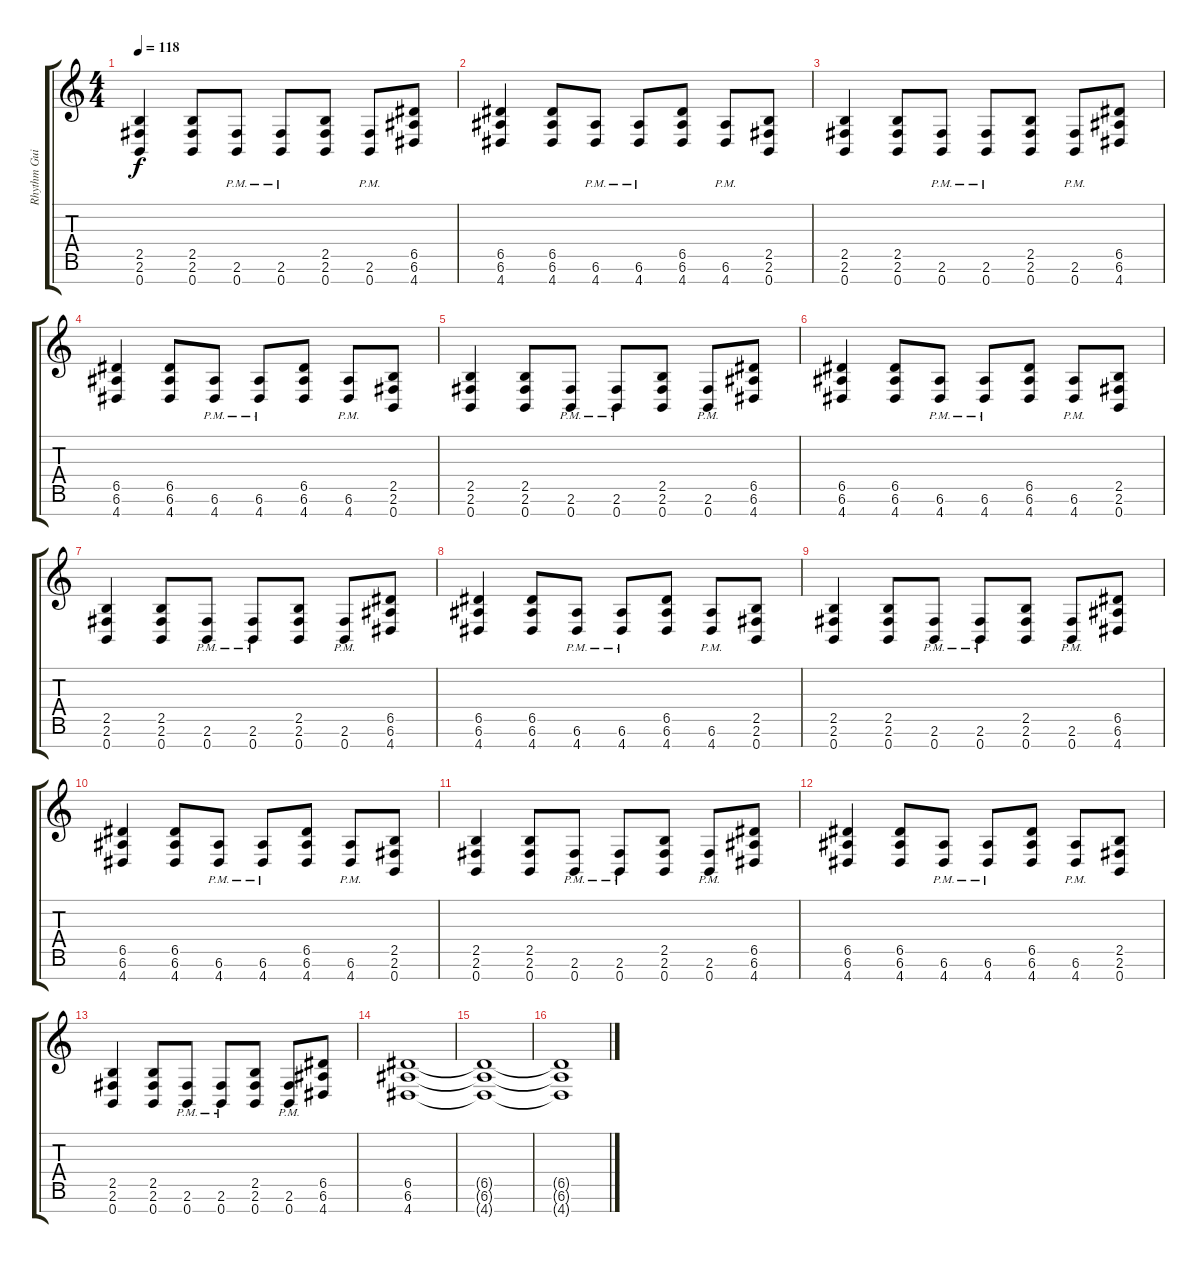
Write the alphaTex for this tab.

\track ("Rhythm Guitar" "Rhythm Gui") {instrument distortionguitar}
\staff {score tabs}
\tuning (E4 B3 G3 D3 A2 E2 B1) {hide}
\ts (4 4)
\tempo 118
\clef g2
\ks c
(2.5 2.6 0.7).4{dy f} (2.5 2.6 0.7).8 (2.6{pm} 0.7{pm}).8 (2.6{pm} 0.7{pm}).8 (2.5 2.6 0.7).8 (2.6{pm} 0.7{pm}).8 (6.5 6.6 4.7).8 |
(6.5 6.6 4.7).4 (6.5 6.6 4.7).8 (6.6{pm} 4.7{pm}).8 (6.6{pm} 4.7{pm}).8 (6.5 6.6 4.7).8 (6.6{pm} 4.7{pm}).8 (2.5 2.6 0.7).8 |
(2.5 2.6 0.7).4 (2.5 2.6 0.7).8 (2.6{pm} 0.7{pm}).8 (2.6{pm} 0.7{pm}).8 (2.5 2.6 0.7).8 (2.6{pm} 0.7{pm}).8 (6.5 6.6 4.7).8 |
(6.5 6.6 4.7).4 (6.5 6.6 4.7).8 (6.6{pm} 4.7{pm}).8 (6.6{pm} 4.7{pm}).8 (6.5 6.6 4.7).8 (6.6{pm} 4.7{pm}).8 (2.5 2.6 0.7).8 |
(2.5 2.6 0.7).4 (2.5 2.6 0.7).8 (2.6{pm} 0.7{pm}).8 (2.6{pm} 0.7{pm}).8 (2.5 2.6 0.7).8 (2.6{pm} 0.7{pm}).8 (6.5 6.6 4.7).8 |
(6.5 6.6 4.7).4 (6.5 6.6 4.7).8 (6.6{pm} 4.7{pm}).8 (6.6{pm} 4.7{pm}).8 (6.5 6.6 4.7).8 (6.6{pm} 4.7{pm}).8 (2.5 2.6 0.7).8 |
(2.5 2.6 0.7).4 (2.5 2.6 0.7).8 (2.6{pm} 0.7{pm}).8 (2.6{pm} 0.7{pm}).8 (2.5 2.6 0.7).8 (2.6{pm} 0.7{pm}).8 (6.5 6.6 4.7).8 |
(6.5 6.6 4.7).4 (6.5 6.6 4.7).8 (6.6{pm} 4.7{pm}).8 (6.6{pm} 4.7{pm}).8 (6.5 6.6 4.7).8 (6.6{pm} 4.7{pm}).8 (2.5 2.6 0.7).8 |
(2.5 2.6 0.7).4 (2.5 2.6 0.7).8 (2.6{pm} 0.7{pm}).8 (2.6{pm} 0.7{pm}).8 (2.5 2.6 0.7).8 (2.6{pm} 0.7{pm}).8 (6.5 6.6 4.7).8 |
(6.5 6.6 4.7).4 (6.5 6.6 4.7).8 (6.6{pm} 4.7{pm}).8 (6.6{pm} 4.7{pm}).8 (6.5 6.6 4.7).8 (6.6{pm} 4.7{pm}).8 (2.5 2.6 0.7).8 |
(2.5 2.6 0.7).4 (2.5 2.6 0.7).8 (2.6{pm} 0.7{pm}).8 (2.6{pm} 0.7{pm}).8 (2.5 2.6 0.7).8 (2.6{pm} 0.7{pm}).8 (6.5 6.6 4.7).8 |
(6.5 6.6 4.7).4 (6.5 6.6 4.7).8 (6.6{pm} 4.7{pm}).8 (6.6{pm} 4.7{pm}).8 (6.5 6.6 4.7).8 (6.6{pm} 4.7{pm}).8 (2.5 2.6 0.7).8 |
(2.5 2.6 0.7).4 (2.5 2.6 0.7).8 (2.6{pm} 0.7{pm}).8 (2.6{pm} 0.7{pm}).8 (2.5 2.6 0.7).8 (2.6{pm} 0.7{pm}).8 (6.5 6.6 4.7).8 |
(6.5 6.6 4.7).1{volume 0} |
(6.5{t} 6.6{t} 4.7{t}).1 |
(6.5{t} 6.6{t} 4.7{t}).1
